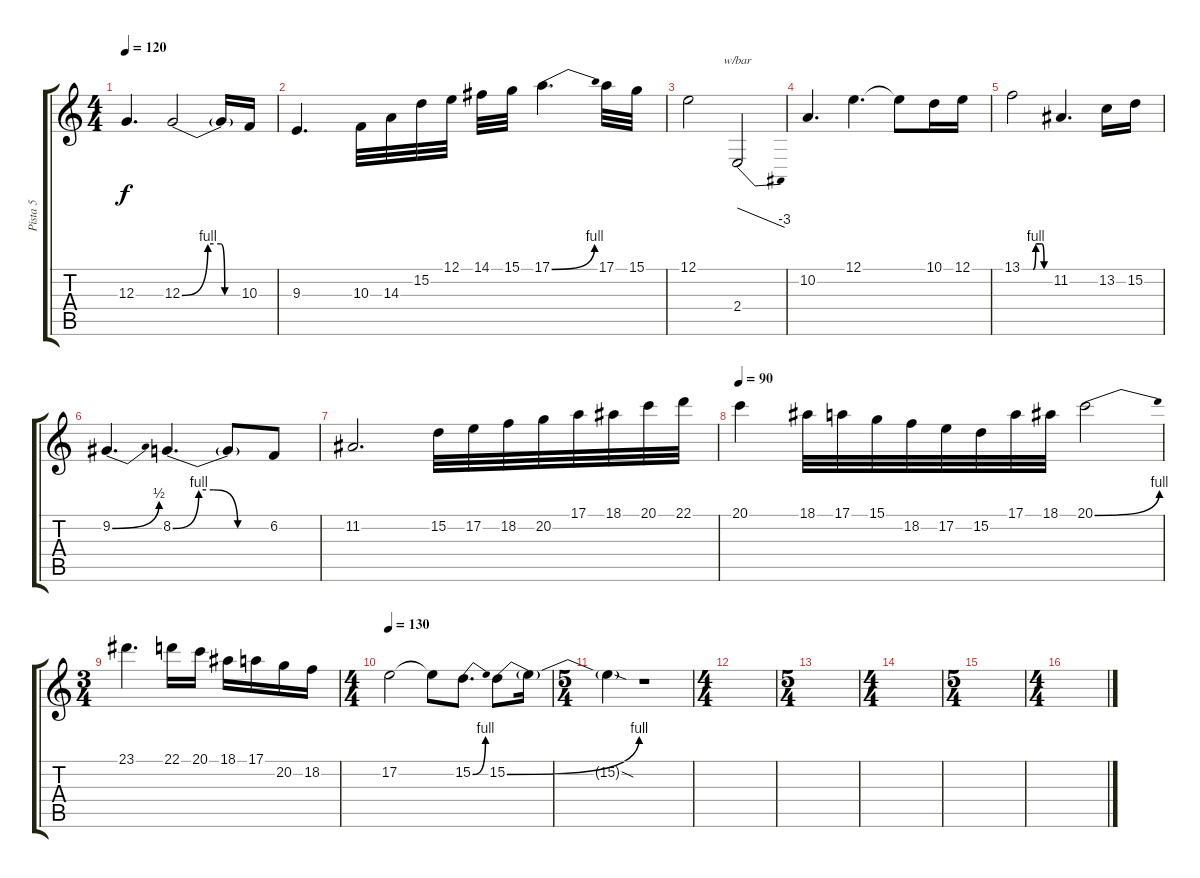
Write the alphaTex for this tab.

\track ("Pista 5" "Pista 5") {instrument lead2sawtooth}
\staff {score tabs}
\tuning (E4 B3 G3 D3 A2 E2) {hide}
\ts (4 4)
\tempo 120
\clef g2
\ks c
12.3.4{d dy f} 12.3{be (custom 0 0 26 4 39 4 43 0 60 0)}.2 12.3{t}.16 10.3.16 |
9.3.4{d} 10.3.32 14.3.32 15.2.32 12.1.32 14.1.32 15.1.32 17.1{be (bend 0 0 60 4)}.4{d} 17.1.32 15.1.32 |
12.1.2 2.4.2{tbe (dive default 0 0 60 -12)} |
10.2.4{d} 12.1.4{d} 12.1{t}.8 10.1.16 12.1.16 |
13.1{be (custom 0 0 24 0 30 4 43 4 48 0 60 0)}.2 11.2.4{d} 13.2.16 15.2.16 |
9.2{be (bend 0 0 60 2)}.4{d} 8.2{be (custom 0 0 16 4 25 4 40 0 60 0)}.4{d} 8.2{t}.8 6.2.8 |
11.2.2{d} 15.2.32 17.2.32 18.2.32 20.2.32 17.1.32 18.1.32 20.1.32 22.1.32 |
\tempo 90
20.1.4 18.1.32 17.1.32 15.1.32 18.2.32 17.2.32 15.2.32 17.1.32 18.1.32 20.1{be (bend 0 0 60 4)}.2 |
\ts (3 4)
23.1.4{d} 22.1.16 20.1.16 18.1.16 17.1.16 20.2.16 18.2.16 |
\ts (4 4)
\tempo 130
17.2.2 17.2{t}.8 15.2{be (bend 0 0 60 4)}.8{d} 15.2{be (bend 0 0 60 4)}.8 15.2{t}.16 |
\ts (5 4)
15.2{sod t}.4 r.1 |
\ts (4 4)
|
\ts (5 4)
|
\ts (4 4)
|
\ts (5 4)
|
\ts (4 4)
